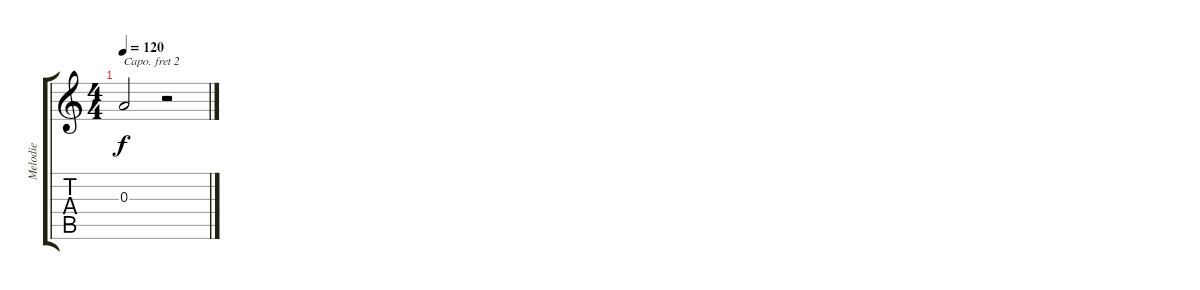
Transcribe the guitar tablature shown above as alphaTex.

\track ("Melodie" "Melodie") {instrument acousticguitarsteel}
\staff {score tabs}
\capo 2
\tuning (E4 B3 G3 D3 A2 E2) {hide}
\ts (4 4)
\tempo 120
\clef g2
\ks c
0.3.2{dy f} r.2
